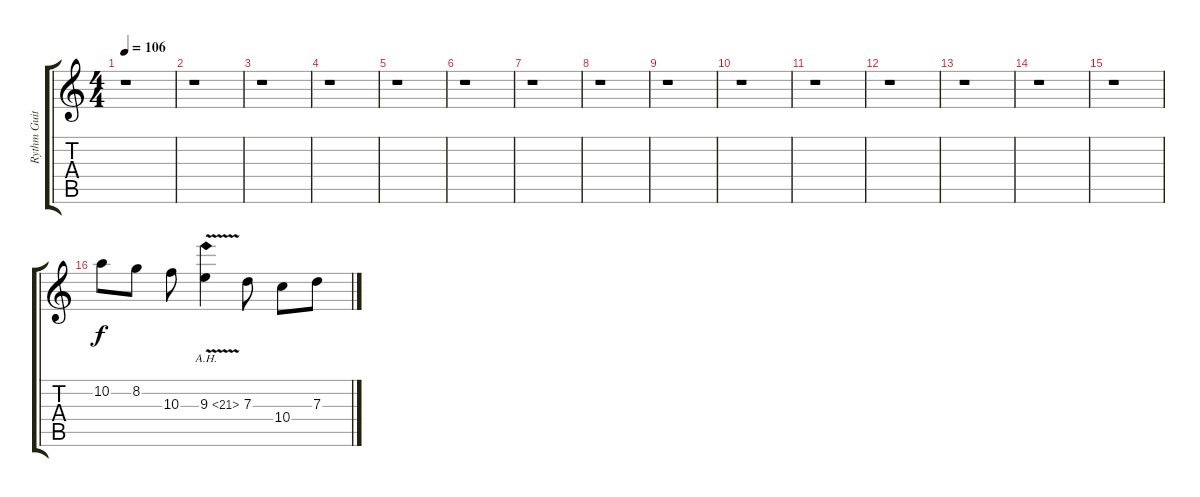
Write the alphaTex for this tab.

\track ("Rythm Guitar" "Rythm Guit") {instrument distortionguitar}
\staff {score tabs}
\tuning (E4 B3 G3 D3 A2 E2) {hide}
\ts (4 4)
\tempo 106
\clef g2
\ks c
r.1{dy f} |
r.1 |
r.1 |
r.1 |
r.1 |
r.1 |
r.1 |
r.1 |
r.1 |
r.1 |
r.1 |
r.1 |
r.1 |
r.1 |
r.1 |
10.2.8 8.2.8 10.3.8 9.3{ah 12 v}.4 7.3.8 10.4.8 7.3.8
